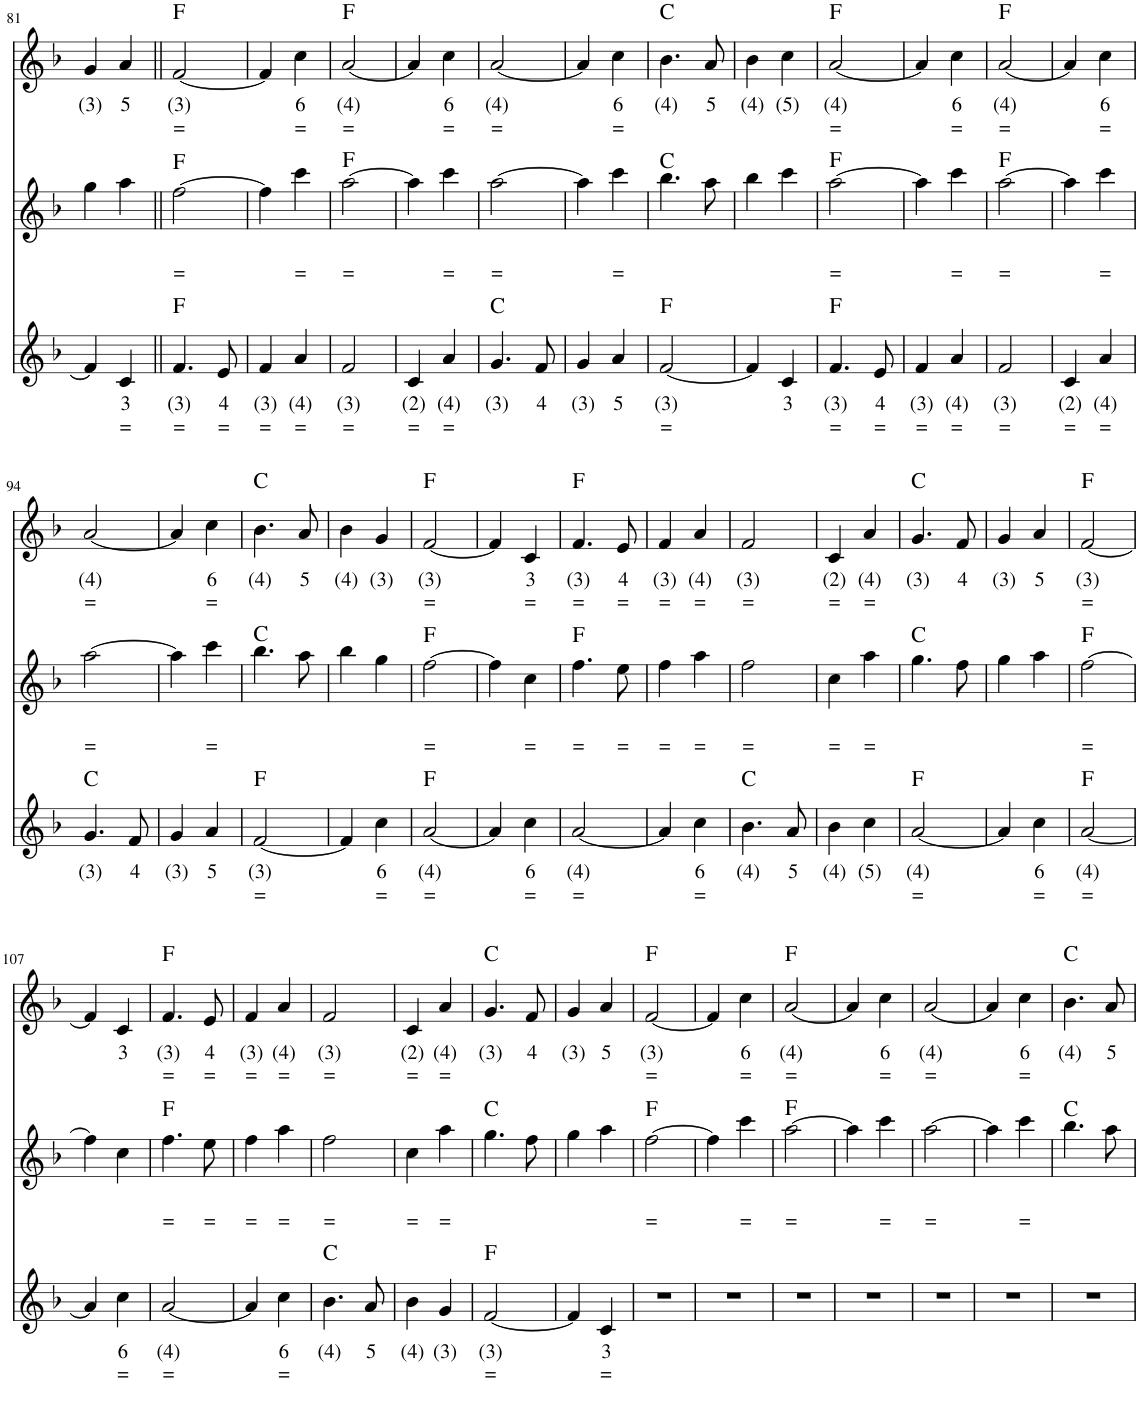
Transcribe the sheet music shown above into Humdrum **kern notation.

**kern	**text	**text	**kern	**text	**text	**kern	**text	**text	**harte
*part3	*part3	*part3	*part2	*part2	*part2	*part1	*part1	*part1	*part1
*staff3	*staff3	*staff3	*staff2	*staff2	*staff2	*staff1	*staff1	*staff1	*
*I"Stem	*	*	*I"Stem	*	*	*I"Stem	*	*	*
!!LO:PB:g=z
*clefG2	*	*	*clefG2	*	*	*clefG2	*	*	*
*k[b-]	*	*	*k[b-]	*	*	*k[b-]	*	*	*
*M2/4	*	*	*M2/4	*	*	*M2/4	*	*	*
=81	=81	=81	=81	=81	=81	=81	=81	=81	=81
!	!	!	!	!	!	!	!LO:LY:b	!	!
4f/]	.	.	4gg\	.	.	4g/	(3)	.	.
!	!LO:LY:b	!LO:LY:b	!	!	!	!	!LO:LY:b	!	!
4c/	3	=	4aa\	.	.	4a/	5	.	.
=82||	=82||	=82||	=82||	=82||	=82||	=82||	=82||	=82||	=82||
!	!LO:LY:b	!LO:LY:b	!	!	!LO:LY:b	!	!LO:LY:b	!LO:LY:b	!
4.f/	(3)	=	[2ff\	.	=	[2f/	(3)	=	F:maj
!	!LO:LY:b	!LO:LY:b	!	!	!	!	!	!	!
8e/	4	=	.	.	.	.	.	.	.
=83	=83	=83	=83	=83	=83	=83	=83	=83	=83
!	!LO:LY:b	!LO:LY:b	!	!	!	!	!	!	!
4f/	(3)	=	4ff\]	.	.	4f/]	.	.	.
!	!LO:LY:b	!LO:LY:b	!	!	!LO:LY:b	!	!LO:LY:b	!LO:LY:b	!
4a/	(4)	=	4ccc\	.	=	4cc\	6	=	.
=84	=84	=84	=84	=84	=84	=84	=84	=84	=84
!	!LO:LY:b	!LO:LY:b	!	!	!LO:LY:b	!	!LO:LY:b	!LO:LY:b	!
2f/	(3)	=	[2aa\	.	=	[2a/	(4)	=	F:maj
=85	=85	=85	=85	=85	=85	=85	=85	=85	=85
!	!LO:LY:b	!LO:LY:b	!	!	!	!	!	!	!
4c/	(2)	=	4aa\]	.	.	4a/]	.	.	.
!	!LO:LY:b	!LO:LY:b	!	!	!LO:LY:b	!	!LO:LY:b	!LO:LY:b	!
4a/	(4)	=	4ccc\	.	=	4cc\	6	=	.
=86	=86	=86	=86	=86	=86	=86	=86	=86	=86
!	!LO:LY:b	!	!	!	!LO:LY:b	!	!LO:LY:b	!LO:LY:b	!
4.g/	(3)	.	[2aa\	.	=	[2a/	(4)	=	.
!	!LO:LY:b	!	!	!	!	!	!	!	!
8f/	4	.	.	.	.	.	.	.	.
=87	=87	=87	=87	=87	=87	=87	=87	=87	=87
!	!LO:LY:b	!	!	!	!	!	!	!	!
4g/	(3)	.	4aa\]	.	.	4a/]	.	.	.
!	!LO:LY:b	!	!	!	!LO:LY:b	!	!LO:LY:b	!LO:LY:b	!
4a/	5	.	4ccc\	.	=	4cc\	6	=	.
=88	=88	=88	=88	=88	=88	=88	=88	=88	=88
!	!LO:LY:b	!LO:LY:b	!	!	!	!	!LO:LY:b	!	!
[2f/	(3)	=	4.bb-\	.	.	4.b-\	(4)	.	C:maj
!	!	!	!	!	!	!	!LO:LY:b	!	!
.	.	.	8aa\	.	.	8a/	5	.	.
=89	=89	=89	=89	=89	=89	=89	=89	=89	=89
!	!	!	!	!	!	!	!LO:LY:b	!	!
4f/]	.	.	4bb-\	.	.	4b-\	(4)	.	.
!	!LO:LY:b	!	!	!	!	!	!LO:LY:b	!	!
4c/	3	.	4ccc\	.	.	4cc\	(5)	.	.
=90	=90	=90	=90	=90	=90	=90	=90	=90	=90
!	!LO:LY:b	!LO:LY:b	!	!	!LO:LY:b	!	!LO:LY:b	!LO:LY:b	!
4.f/	(3)	=	[2aa\	.	=	[2a/	(4)	=	F:maj
!	!LO:LY:b	!LO:LY:b	!	!	!	!	!	!	!
8e/	4	=	.	.	.	.	.	.	.
=91	=91	=91	=91	=91	=91	=91	=91	=91	=91
!	!LO:LY:b	!LO:LY:b	!	!	!	!	!	!	!
4f/	(3)	=	4aa\]	.	.	4a/]	.	.	.
!	!LO:LY:b	!LO:LY:b	!	!	!LO:LY:b	!	!LO:LY:b	!LO:LY:b	!
4a/	(4)	=	4ccc\	.	=	4cc\	6	=	.
=92	=92	=92	=92	=92	=92	=92	=92	=92	=92
!	!LO:LY:b	!LO:LY:b	!	!	!LO:LY:b	!	!LO:LY:b	!LO:LY:b	!
2f/	(3)	=	[2aa\	.	=	[2a/	(4)	=	F:maj
=93	=93	=93	=93	=93	=93	=93	=93	=93	=93
!	!LO:LY:b	!LO:LY:b	!	!	!	!	!	!	!
4c/	(2)	=	4aa\]	.	.	4a/]	.	.	.
!	!LO:LY:b	!LO:LY:b	!	!	!LO:LY:b	!	!LO:LY:b	!LO:LY:b	!
4a/	(4)	=	4ccc\	.	=	4cc\	6	=	.
!!LO:LB:g=z
=94	=94	=94	=94	=94	=94	=94	=94	=94	=94
!	!LO:LY:b	!	!	!	!LO:LY:b	!	!LO:LY:b	!LO:LY:b	!
4.g/	(3)	.	[2aa\	.	=	[2a/	(4)	=	.
!	!LO:LY:b	!	!	!	!	!	!	!	!
8f/	4	.	.	.	.	.	.	.	.
=95	=95	=95	=95	=95	=95	=95	=95	=95	=95
!	!LO:LY:b	!	!	!	!	!	!	!	!
4g/	(3)	.	4aa\]	.	.	4a/]	.	.	.
!	!LO:LY:b	!	!	!	!LO:LY:b	!	!LO:LY:b	!LO:LY:b	!
4a/	5	.	4ccc\	.	=	4cc\	6	=	.
=96	=96	=96	=96	=96	=96	=96	=96	=96	=96
!	!LO:LY:b	!LO:LY:b	!	!	!	!	!LO:LY:b	!	!
[2f/	(3)	=	4.bb-\	.	.	4.b-\	(4)	.	C:maj
!	!	!	!	!	!	!	!LO:LY:b	!	!
.	.	.	8aa\	.	.	8a/	5	.	.
=97	=97	=97	=97	=97	=97	=97	=97	=97	=97
!	!	!	!	!	!	!	!LO:LY:b	!	!
4f/]	.	.	4bb-\	.	.	4b-\	(4)	.	.
!	!LO:LY:b	!LO:LY:b	!	!	!	!	!LO:LY:b	!	!
4cc\	6	=	4gg\	.	.	4g/	(3)	.	.
=98	=98	=98	=98	=98	=98	=98	=98	=98	=98
!	!LO:LY:b	!LO:LY:b	!	!	!LO:LY:b	!	!LO:LY:b	!LO:LY:b	!
[2a/	(4)	=	[2ff\	.	=	[2f/	(3)	=	F:maj
=99	=99	=99	=99	=99	=99	=99	=99	=99	=99
4a/]	.	.	4ff\]	.	.	4f/]	.	.	.
!	!LO:LY:b	!LO:LY:b	!	!	!LO:LY:b	!	!LO:LY:b	!LO:LY:b	!
4cc\	6	=	4cc\	.	=	4c/	3	=	.
=100	=100	=100	=100	=100	=100	=100	=100	=100	=100
!	!LO:LY:b	!LO:LY:b	!	!	!LO:LY:b	!	!LO:LY:b	!LO:LY:b	!
[2a/	(4)	=	4.ff\	.	=	4.f/	(3)	=	F:maj
!	!	!	!	!	!LO:LY:b	!	!LO:LY:b	!LO:LY:b	!
.	.	.	8ee\	.	=	8e/	4	=	.
=101	=101	=101	=101	=101	=101	=101	=101	=101	=101
!	!	!	!	!	!LO:LY:b	!	!LO:LY:b	!LO:LY:b	!
4a/]	.	.	4ff\	.	=	4f/	(3)	=	.
!	!LO:LY:b	!LO:LY:b	!	!	!LO:LY:b	!	!LO:LY:b	!LO:LY:b	!
4cc\	6	=	4aa\	.	=	4a/	(4)	=	.
=102	=102	=102	=102	=102	=102	=102	=102	=102	=102
!	!LO:LY:b	!	!	!	!LO:LY:b	!	!LO:LY:b	!LO:LY:b	!
4.b-\	(4)	.	2ff\	.	=	2f/	(3)	=	.
!	!LO:LY:b	!	!	!	!	!	!	!	!
8a/	5	.	.	.	.	.	.	.	.
=103	=103	=103	=103	=103	=103	=103	=103	=103	=103
!	!LO:LY:b	!	!	!	!LO:LY:b	!	!LO:LY:b	!LO:LY:b	!
4b-\	(4)	.	4cc\	.	=	4c/	(2)	=	.
!	!LO:LY:b	!	!	!	!LO:LY:b	!	!LO:LY:b	!LO:LY:b	!
4cc\	(5)	.	4aa\	.	=	4a/	(4)	=	.
=104	=104	=104	=104	=104	=104	=104	=104	=104	=104
!	!LO:LY:b	!LO:LY:b	!	!	!	!	!LO:LY:b	!	!
[2a/	(4)	=	4.gg\	.	.	4.g/	(3)	.	C:maj
!	!	!	!	!	!	!	!LO:LY:b	!	!
.	.	.	8ff\	.	.	8f/	4	.	.
=105	=105	=105	=105	=105	=105	=105	=105	=105	=105
!	!	!	!	!	!	!	!LO:LY:b	!	!
4a/]	.	.	4gg\	.	.	4g/	(3)	.	.
!	!LO:LY:b	!LO:LY:b	!	!	!	!	!LO:LY:b	!	!
4cc\	6	=	4aa\	.	.	4a/	5	.	.
=106	=106	=106	=106	=106	=106	=106	=106	=106	=106
!	!LO:LY:b	!LO:LY:b	!	!	!LO:LY:b	!	!LO:LY:b	!LO:LY:b	!
[2a/	(4)	=	[2ff\	.	=	[2f/	(3)	=	F:maj
!!LO:LB:g=z
=107	=107	=107	=107	=107	=107	=107	=107	=107	=107
4a/]	.	.	4ff\]	.	.	4f/]	.	.	.
!	!LO:LY:b	!LO:LY:b	!	!	!	!	!LO:LY:b	!	!
4cc\	6	=	4cc\	.	.	4c/	3	.	.
=108	=108	=108	=108	=108	=108	=108	=108	=108	=108
!	!LO:LY:b	!LO:LY:b	!	!	!LO:LY:b	!	!LO:LY:b	!LO:LY:b	!
[2a/	(4)	=	4.ff\	.	=	4.f/	(3)	=	F:maj
!	!	!	!	!	!LO:LY:b	!	!LO:LY:b	!LO:LY:b	!
.	.	.	8ee\	.	=	8e/	4	=	.
=109	=109	=109	=109	=109	=109	=109	=109	=109	=109
!	!	!	!	!	!LO:LY:b	!	!LO:LY:b	!LO:LY:b	!
4a/]	.	.	4ff\	.	=	4f/	(3)	=	.
!	!LO:LY:b	!LO:LY:b	!	!	!LO:LY:b	!	!LO:LY:b	!LO:LY:b	!
4cc\	6	=	4aa\	.	=	4a/	(4)	=	.
=110	=110	=110	=110	=110	=110	=110	=110	=110	=110
!	!LO:LY:b	!	!	!	!LO:LY:b	!	!LO:LY:b	!LO:LY:b	!
4.b-\	(4)	.	2ff\	.	=	2f/	(3)	=	.
!	!LO:LY:b	!	!	!	!	!	!	!	!
8a/	5	.	.	.	.	.	.	.	.
=111	=111	=111	=111	=111	=111	=111	=111	=111	=111
!	!LO:LY:b	!	!	!	!LO:LY:b	!	!LO:LY:b	!LO:LY:b	!
4b-\	(4)	.	4cc\	.	=	4c/	(2)	=	.
!	!LO:LY:b	!	!	!	!LO:LY:b	!	!LO:LY:b	!LO:LY:b	!
4g/	(3)	.	4aa\	.	=	4a/	(4)	=	.
=112	=112	=112	=112	=112	=112	=112	=112	=112	=112
!	!LO:LY:b	!LO:LY:b	!	!	!	!	!LO:LY:b	!	!
[2f/	(3)	=	4.gg\	.	.	4.g/	(3)	.	C:maj
!	!	!	!	!	!	!	!LO:LY:b	!	!
.	.	.	8ff\	.	.	8f/	4	.	.
=113	=113	=113	=113	=113	=113	=113	=113	=113	=113
!	!	!	!	!	!	!	!LO:LY:b	!	!
4f/]	.	.	4gg\	.	.	4g/	(3)	.	.
!	!LO:LY:b	!LO:LY:b	!	!	!	!	!LO:LY:b	!	!
4c/	3	=	4aa\	.	.	4a/	5	.	.
=114	=114	=114	=114	=114	=114	=114	=114	=114	=114
!	!	!	!	!	!LO:LY:b	!	!LO:LY:b	!LO:LY:b	!
2r	.	.	[2ff\	.	=	[2f/	(3)	=	F:maj
=115	=115	=115	=115	=115	=115	=115	=115	=115	=115
2r	.	.	4ff\]	.	.	4f/]	.	.	.
!	!	!	!	!	!LO:LY:b	!	!LO:LY:b	!LO:LY:b	!
.	.	.	4ccc\	.	=	4cc\	6	=	.
=116	=116	=116	=116	=116	=116	=116	=116	=116	=116
!	!	!	!	!	!LO:LY:b	!	!LO:LY:b	!LO:LY:b	!
2r	.	.	[2aa\	.	=	[2a/	(4)	=	F:maj
=117	=117	=117	=117	=117	=117	=117	=117	=117	=117
2r	.	.	4aa\]	.	.	4a/]	.	.	.
!	!	!	!	!	!LO:LY:b	!	!LO:LY:b	!LO:LY:b	!
.	.	.	4ccc\	.	=	4cc\	6	=	.
=118	=118	=118	=118	=118	=118	=118	=118	=118	=118
!	!	!	!	!	!LO:LY:b	!	!LO:LY:b	!LO:LY:b	!
2r	.	.	[2aa\	.	=	[2a/	(4)	=	.
=119	=119	=119	=119	=119	=119	=119	=119	=119	=119
2r	.	.	4aa\]	.	.	4a/]	.	.	.
!	!	!	!	!	!LO:LY:b	!	!LO:LY:b	!LO:LY:b	!
.	.	.	4ccc\	.	=	4cc\	6	=	.
=120	=120	=120	=120	=120	=120	=120	=120	=120	=120
!	!	!	!	!	!	!	!LO:LY:b	!	!
2r	.	.	4.bb-\	.	.	4.b-\	(4)	.	C:maj
!	!	!	!	!	!	!	!LO:LY:b	!	!
.	.	.	8aa\	.	.	8a/	5	.	.
=	=	=	=	=	=	=	=	=	=
*-	*-	*-	*-	*-	*-	*-	*-	*-	*-
